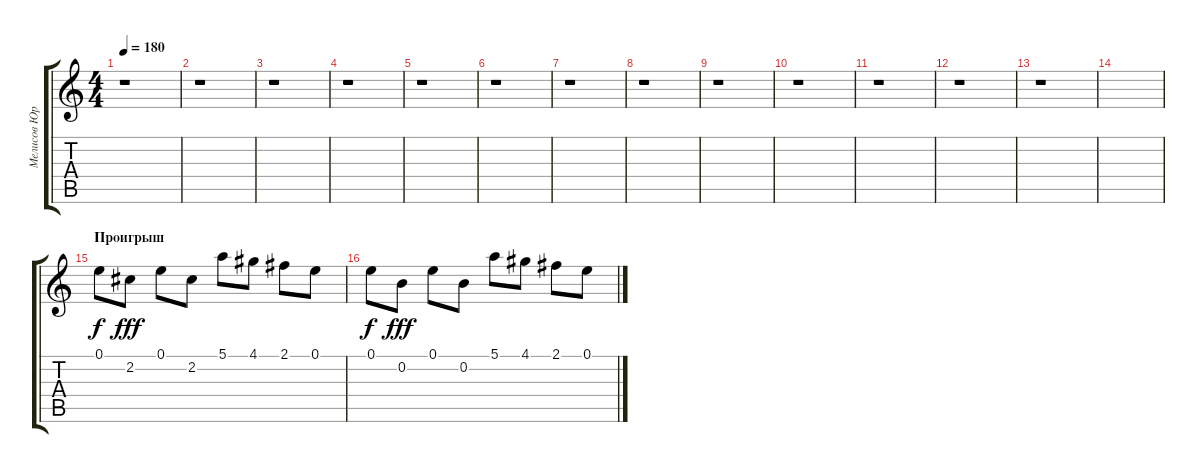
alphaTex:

\track ("Мелисов Юрий" "Мелисов Юр") {instrument overdrivenguitar}
\staff {score tabs}
\tuning (E4 B3 G3 D3 A2 E2) {hide}
\ts (4 4)
\tempo 180
\clef g2
\ks c
r.1{dy f} |
r.1 |
r.1 |
r.1 |
r.1 |
r.1 |
r.1 |
r.1 |
r.1 |
r.1 |
r.1 |
r.1 |
r.1 |
|
\section ("" "Проигрыш")
0.1.8 2.2.8{dy fff} 0.1.8 2.2.8 5.1.8 4.1.8 2.1.8 0.1.8 |
0.1.8{dy f} 0.2.8{dy fff} 0.1.8 0.2.8 5.1.8 4.1.8 2.1.8 0.1.8
